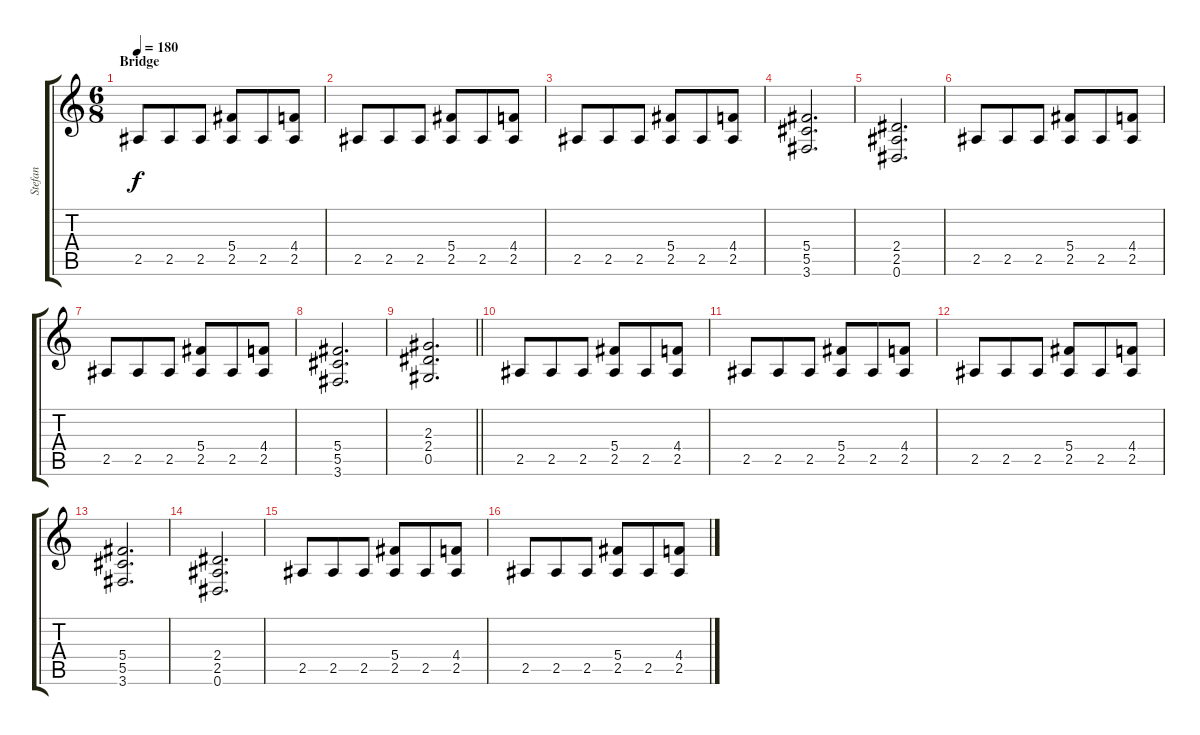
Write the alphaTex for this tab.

\track ("Stefan" "Stefan") {instrument overdrivenguitar}
\staff {score tabs}
\tuning (Eb4 Bb3 Gb3 Db3 Ab2 Eb2) {hide}
\ts (6 8)
\section ("" "Bridge")
\tempo 180
\clef g2
\ks c
2.5.8{dy f} 2.5.8 2.5.8 (5.4 2.5).8 2.5.8 (4.4 2.5).8 |
2.5.8 2.5.8 2.5.8 (5.4 2.5).8 2.5.8 (4.4 2.5).8 |
2.5.8 2.5.8 2.5.8 (5.4 2.5).8 2.5.8 (4.4 2.5).8 |
(5.4 5.5 3.6).2{d} |
(2.4 2.5 0.6).2{d} |
2.5.8 2.5.8 2.5.8 (5.4 2.5).8 2.5.8 (4.4 2.5).8 |
2.5.8 2.5.8 2.5.8 (5.4 2.5).8 2.5.8 (4.4 2.5).8 |
(5.4 5.5 3.6).2{d} |
\barLineRight lightlight
(2.3 2.4 0.5).2{d} |
2.5.8 2.5.8 2.5.8 (5.4 2.5).8 2.5.8 (4.4 2.5).8 |
2.5.8 2.5.8 2.5.8 (5.4 2.5).8 2.5.8 (4.4 2.5).8 |
2.5.8 2.5.8 2.5.8 (5.4 2.5).8 2.5.8 (4.4 2.5).8 |
(5.4 5.5 3.6).2{d} |
(2.4 2.5 0.6).2{d} |
2.5.8 2.5.8 2.5.8 (5.4 2.5).8 2.5.8 (4.4 2.5).8 |
2.5.8 2.5.8 2.5.8 (5.4 2.5).8 2.5.8 (4.4 2.5).8
